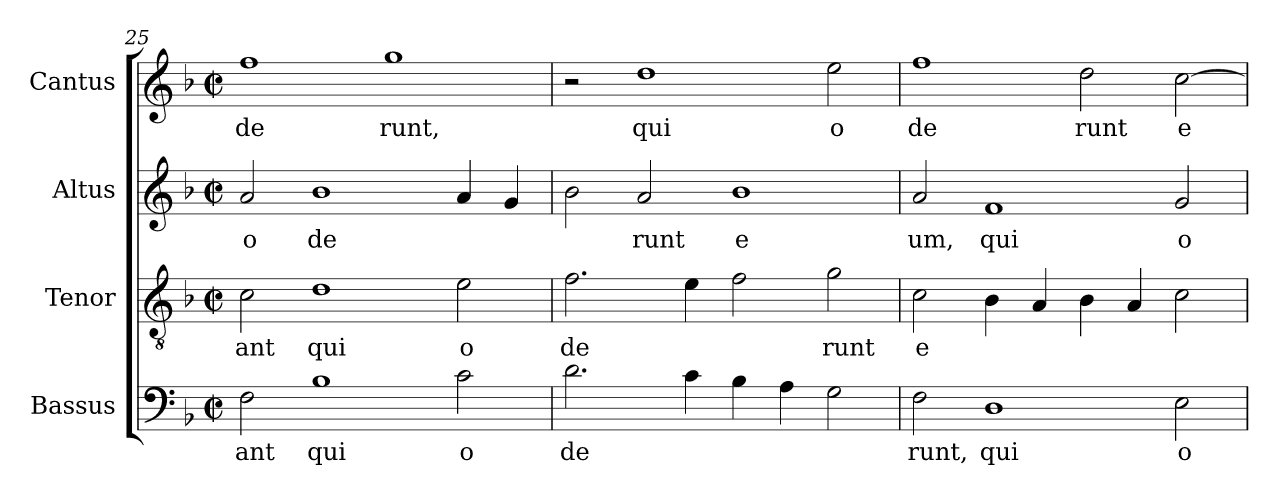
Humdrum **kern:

**kern	**text	**kern	**text	**kern	**text	**kern	**text
*part4	*part4	*part3	*part3	*part2	*part2	*part1	*part1
*staff4	*staff4	*staff3	*staff3	*staff2	*staff2	*staff1	*staff1
*I"Bassus	*	*I"Tenor	*	*I"Altus	*	*I"Cantus	*
*clefF4	*	*clefGv2	*	*clefG2	*	*clefG2	*
*k[b-]	*	*k[b-]	*	*k[b-]	*	*k[b-]	*
*F:	*	*F:	*	*F:	*	*F:	*
*M2/2	*	*M2/2	*	*M2/2	*	*M2/2	*
*met(c|)	*	*met(c|)	*	*met(c|)	*	*met(c|)	*
=25	=25	=25	=25	=25	=25	=25	=25
!	!LO:LY:b:cj	!	!LO:LY:b:cj	!	!LO:LY:b:cj	!	!LO:LY:b:cj
2F\	ant	2c\	ant	2a/	o	1ff	de
!	!LO:LY:b:cj	!	!LO:LY:b:cj	!	!LO:LY:b:cj	!	!
1B-	qui	1d	qui	1b-	de	.	.
!	!	!	!	!	!	!	!LO:LY:b:cj
.	.	.	.	.	.	1gg	runt,
!	!LO:LY:b:cj	!	!LO:LY:b:cj	!	!LO:LY:b:cj	!	!
2c\	o	2e\	o	4a/	.	.	.
!	!	!	!	!	!LO:LY:b:cj	!	!
.	.	.	.	4g/	.	.	.
=26	=26	=26	=26	=26	=26	=26	=26
!	!LO:LY:b:cj	!	!LO:LY:b:cj	!	!LO:LY:b:cj	!	!
2.d\	de	2.f\	de	2b-\	.	2r	.
!	!	!	!	!	!LO:LY:b:cj	!	!LO:LY:b:cj
.	.	.	.	2a/	runt	1dd	qui
!	!LO:LY:b:cj	!	!LO:LY:b:cj	!	!	!	!
4c\	.	4e\	.	.	.	.	.
!	!LO:LY:b:cj	!	!LO:LY:b:cj	!	!LO:LY:b:cj	!	!
4B-\	.	2f\	.	1b-	e	.	.
!	!LO:LY:b:cj	!	!	!	!	!	!
4A\	.	.	.	.	.	.	.
!	!LO:LY:b:cj	!	!LO:LY:b:cj	!	!	!	!LO:LY:b:cj
2G\	.	2g\	runt	.	.	2ee\	o
=27	=27	=27	=27	=27	=27	=27	=27
!	!LO:LY:b:cj	!	!LO:LY:b:cj	!	!LO:LY:b:cj	!	!LO:LY:b:cj
2F\	runt,	2c\	e	2a/	um,	1ff	de
!	!LO:LY:b:cj	!	!LO:LY:b:cj	!	!LO:LY:b:cj	!	!
1D	qui	4B-\	.	1f	qui	.	.
!	!	!	!LO:LY:b:cj	!	!	!	!
.	.	4A/	.	.	.	.	.
!	!	!	!LO:LY:b:cj	!	!	!	!LO:LY:b:cj
.	.	4B-\	.	.	.	2dd\	runt
!	!	!	!LO:LY:b:cj	!	!	!	!
.	.	4A/	.	.	.	.	.
!	!LO:LY:b:cj	!	!LO:LY:b:cj	!	!LO:LY:b:cj	!	!LO:LY:b:cj
2E\	o	2c\	.	2g/	o	[<2cc\	e
=	=	=	=	=	=	=	=
*-	*-	*-	*-	*-	*-	*-	*-
